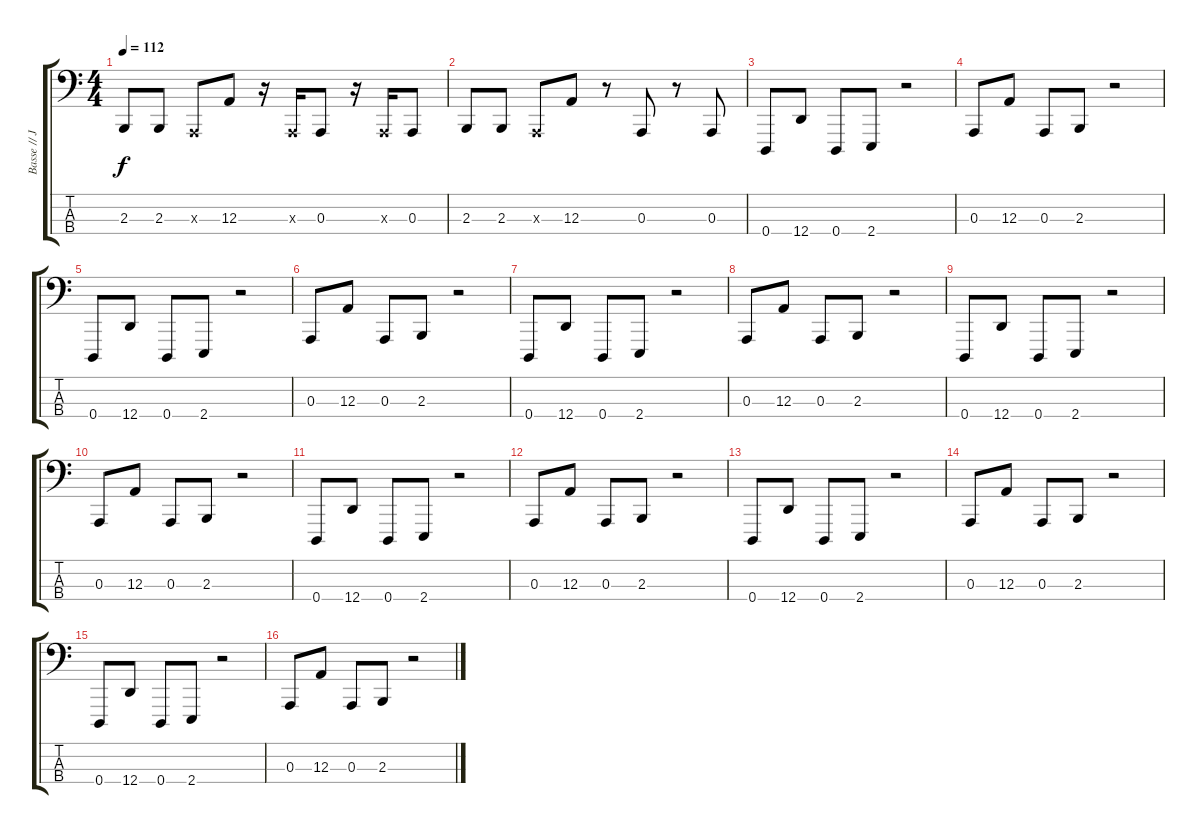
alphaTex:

\track ("Basse // Jeordie White" "Basse // J") {instrument lead8bassandlead}
\staff {score tabs}
\tuning (G2 D2 A1 D1) {hide}
\ts (4 4)
\tempo 112
\clef f4
\ks c
2.3.8{dy f} 2.3.8 0.3{x}.8 12.3.8 r.16 0.3{x}.16 0.3.8 r.16 0.3{x}.16 0.3.8 |
2.3.8 2.3.8 0.3{x}.8 12.3.8 r.8 0.3.8 r.8 0.3.8 |
0.4.8{instrument lead8bassandlead} 12.4.8 0.4.8 2.4.8 r.2 |
0.3.8 12.3.8 0.3.8 2.3.8 r.2 |
0.4.8 12.4.8 0.4.8 2.4.8 r.2 |
0.3.8 12.3.8 0.3.8 2.3.8 r.2 |
0.4.8 12.4.8 0.4.8 2.4.8 r.2 |
0.3.8 12.3.8 0.3.8 2.3.8 r.2 |
0.4.8 12.4.8 0.4.8 2.4.8 r.2 |
0.3.8 12.3.8 0.3.8 2.3.8 r.2 |
0.4.8 12.4.8 0.4.8 2.4.8 r.2 |
0.3.8 12.3.8 0.3.8 2.3.8 r.2 |
0.4.8 12.4.8 0.4.8 2.4.8 r.2 |
0.3.8 12.3.8 0.3.8 2.3.8 r.2 |
0.4.8 12.4.8 0.4.8 2.4.8 r.2 |
0.3.8 12.3.8 0.3.8 2.3.8 r.2
